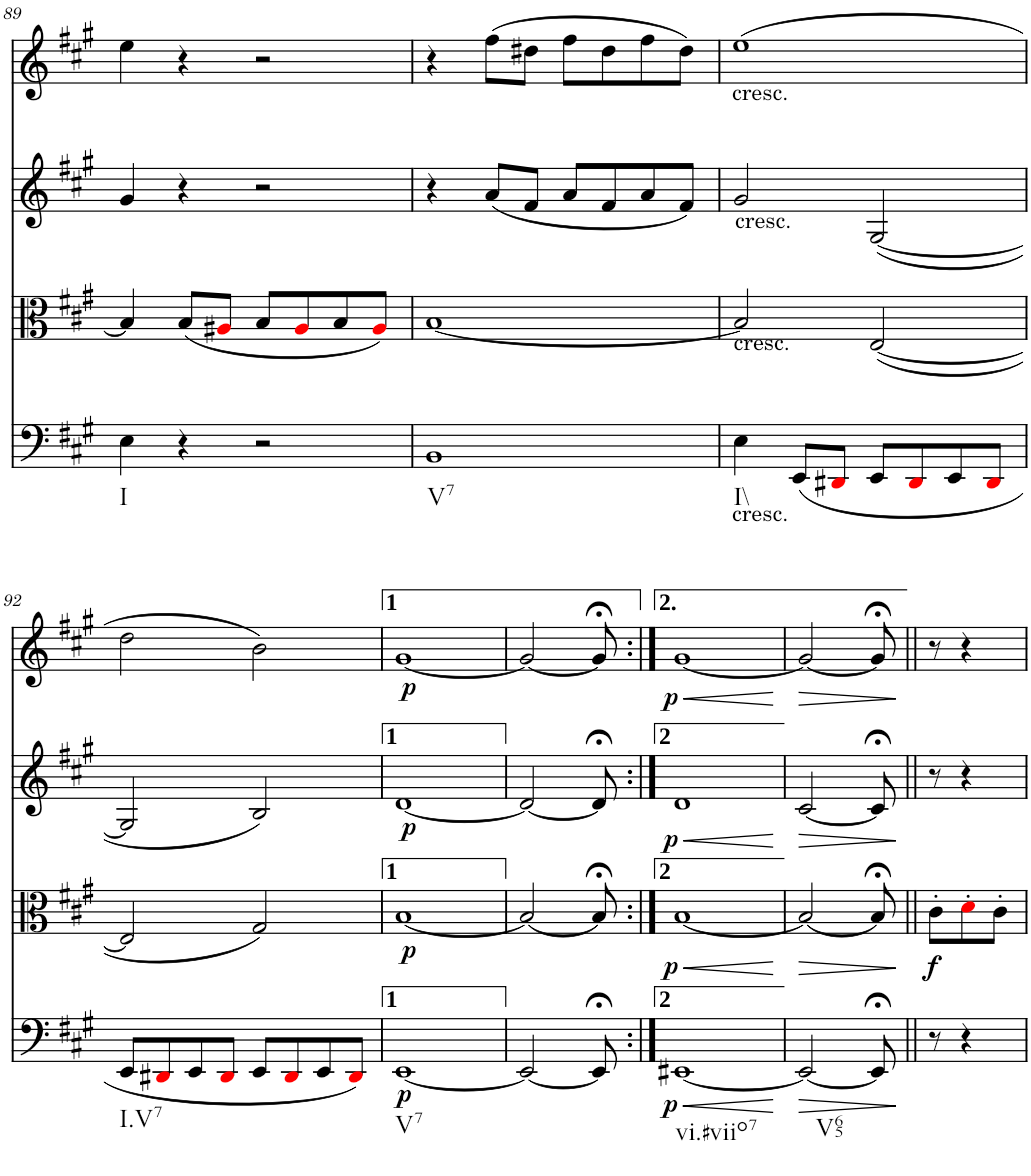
**kern	**dynam	**kern	**dynam	**kern	**dynam	**kern	**dynam
*part4	*part4	*part3	*part3	*part2	*part2	*part1	*part1
*staff4	*staff4	*staff3	*staff3	*staff2	*staff2	*staff1	*staff1
*I"Violoncello	*	*I"Viola	*	*I"Violin 2	*	*I"Violin 1	*
*I'Vc	*	*I'Vla	*	*I'Vln	*	*I'Vln	*
!!LO:PB:g=z
*clefF4	*	*clefC3	*	*clefG2	*	*clefG2	*
*k[f#c#g#]	*	*k[f#c#g#]	*	*k[f#c#g#]	*	*k[f#c#g#]	*
*A:	*	*A:	*	*A:	*	*A:	*
*M2/2	*	*M2/2	*	*M2/2	*	*M2/2	*
*met(c|)	*	*met(c|)	*	*met(c|)	*	*met(c|)	*
=89	=89	=89	=89	=89	=89	=89	=89
!LO:TX:b:t=I	!	!	!	!	!	!	!
4E\	.	4B/]	.	4g#/	.	4ee\	.
4r	.	(8B/L	.	4r	.	4r	.
.	.	8A#Xi/J	.	.	.	.	.
2r	.	8B/L	.	2r	.	2r	.
.	.	8A#i/	.	.	.	.	.
.	.	8B/	.	.	.	.	.
.	.	8A#i/J)	.	.	.	.	.
=90	=90	=90	=90	=90	=90	=90	=90
!LO:TX:b:t=V7	!	!	!	!	!	!	!
1BB	.	[1B	.	4r	.	4r	.
.	.	.	.	(8a/L	.	(8ff#\L	.
.	.	.	.	8f#/J	.	8dd#X\J	.
.	.	.	.	8a/L	.	8ff#\L	.
.	.	.	.	8f#/	.	8dd#\	.
.	.	.	.	8a/	.	8ff#\	.
.	.	.	.	8f#/J)	.	8dd#\J)	.
=91	=91	=91	=91	=91	=91	=91	=91
!	!	!	!	!	!	!LO:TX:b:t=cresc.	!
!	!	!	!	!LO:TX:b:t=cresc.	!	!	!
!	!	!LO:TX:a:t=cresc.	!	!	!	!	!
!LO:TX:b:t=cresc.	!	!	!	!	!	!	!
!LO:TX:b:t=I\\	!	!	!	!	!	!	!
4E\	.	2B/]	.	2g#/	.	(1ee	.
(<8EE/L	.	.	.	.	.	.	.
8DD#Xi/J	.	.	.	.	.	.	.
8EE/L	.	([2E/	.	([2G#/	.	.	.
8DD#i/	.	.	.	.	.	.	.
8EE/	.	.	.	.	.	.	.
8DD#i/J	.	.	.	.	.	.	.
!!LO:LB:g=z
=92	=92	=92	=92	=92	=92	=92	=92
!LO:TX:b:t=I.V7	!	!	!	!	!	!	!
8EE/L	.	2E/]	.	2G#/]	.	2dd\	.
8DD#Xi/	.	.	.	.	.	.	.
8EE/	.	.	.	.	.	.	.
8DD#i/J	.	.	.	.	.	.	.
8EE/L	.	2G#/)	.	2B/)	.	2b\)	.
8DD#i/	.	.	.	.	.	.	.
8EE/	.	.	.	.	.	.	.
8DD#i/J)	.	.	.	.	.	.	.
=93	=93	=93	=93	=93	=93	=93	=93
!LO:TX:b:t=V7	!	!	!	!	!	!	!
!	!LO:DY:b	!	!LO:DY:b	!	!LO:DY:b	!	!LO:DY:b
[1EE	p	[1B	p	[1d	p	[1g#	p
=94	=94	=94	=94	=94	=94	=94	=94
2EE/_	.	2B/_	.	2d/_	.	2g#/_	.
8EE;</]	.	8B;</]	.	8d;</]	.	8g#;</]	.
=93:|!	=93:|!	=93:|!	=93:|!	=93:|!	=93:|!	=93:|!	=93:|!
!LO:TX:b:t=vi.#viio7	!	!	!	!	!	!	!
!	!LO:HP:b	!	!LO:HP:b	!	!LO:HP:b	!	!LO:HP:b
!	!LO:DY:n=1:b	!	!LO:DY:n=1:b	!	!LO:DY:n=1:b	!	!LO:DY:n=1:b
[1EE#X	< p	[1B	< p	1d	< p	[1g#	< p
.	[	.	[	.	[	.	[
=94	=94	=94	=94	=94	=94	=94	=94
!LO:TX:b:t=V65	!	!	!	!	!	!	!
!	!LO:HP:b	!	!LO:HP:b	!	!LO:HP:b	!	!LO:HP:b
2EE#/_	>	2B/_	>	[2c#/	>	2g#/_	>
8EE#;</]	.	8B;</]	.	8c#;</]	.	8g#;</]	.
.	]	.	]	.	]	.	]
=94X1||	=94X1||	=94X1||	=94X1||	=94X1||	=94X1||	=94X1||	=94X1||
!	!	!	!LO:DY:b	!	!	!	!
8r	.	8c#'\L	f	8r	.	8r	.
4r	.	8d'i\	.	4r	.	4r	.
.	.	8c#'\J	.	.	.	.	.
=	=	=	=	=	=	=	=
*-	*-	*-	*-	*-	*-	*-	*-
